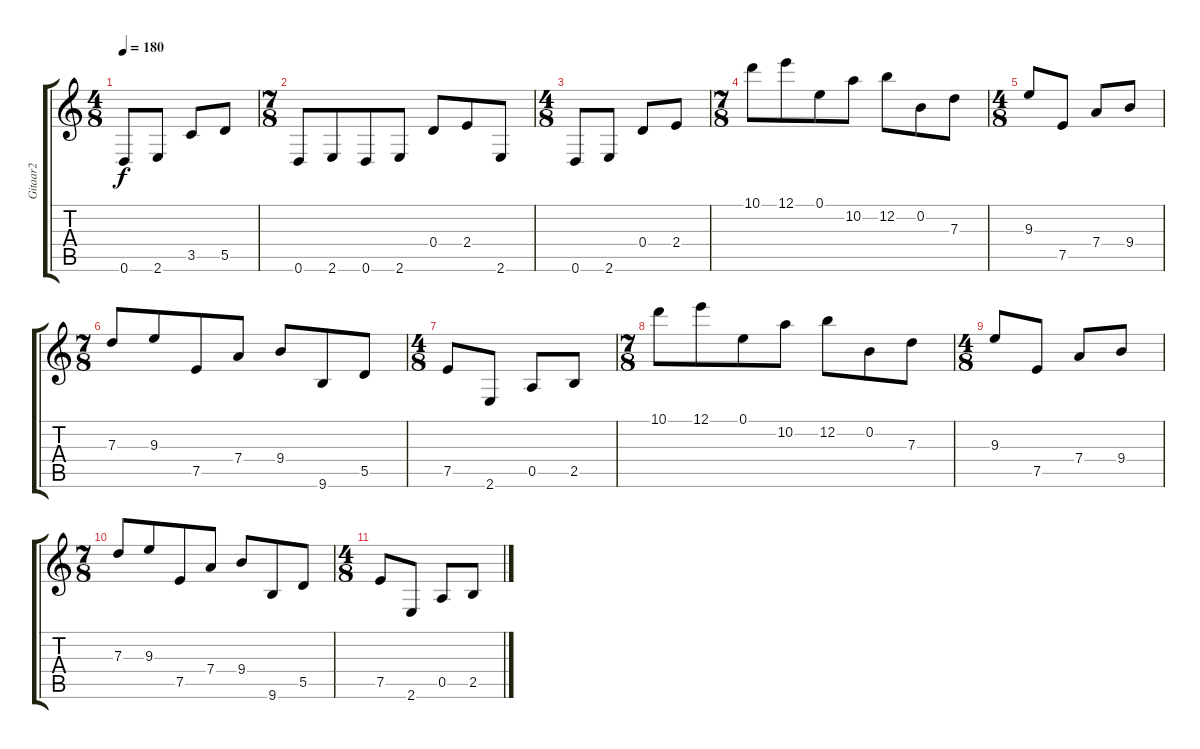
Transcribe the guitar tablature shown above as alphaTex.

\track ("Gitaar2" "Gitaar2") {instrument distortionguitar}
\staff {score tabs}
\tuning (E4 B3 G3 D3 A2 D2) {hide}
\ts (4 8)
\tempo 180
\clef g2
\ks c
0.6.8{dy f} 2.6.8 3.5.8 5.5.8 |
\ts (7 8)
0.6.8 2.6.8 0.6.8 2.6.8 0.4.8 2.4.8 2.6.8 |
\ts (4 8)
0.6.8 2.6.8 0.4.8 2.4.8 |
\ts (7 8)
10.1.8 12.1.8 0.1.8 10.2.8 12.2.8 0.2.8 7.3.8 |
\ts (4 8)
9.3.8 7.5.8 7.4.8 9.4.8 |
\ts (7 8)
7.3.8 9.3.8 7.5.8 7.4.8 9.4.8 9.6.8 5.5.8 |
\ts (4 8)
7.5.8 2.6.8 0.5.8 2.5.8 |
\ts (7 8)
10.1.8 12.1.8 0.1.8 10.2.8 12.2.8 0.2.8 7.3.8 |
\ts (4 8)
9.3.8 7.5.8 7.4.8 9.4.8 |
\ts (7 8)
7.3.8 9.3.8 7.5.8 7.4.8 9.4.8 9.6.8 5.5.8 |
\ts (4 8)
7.5.8 2.6.8 0.5.8 2.5.8
